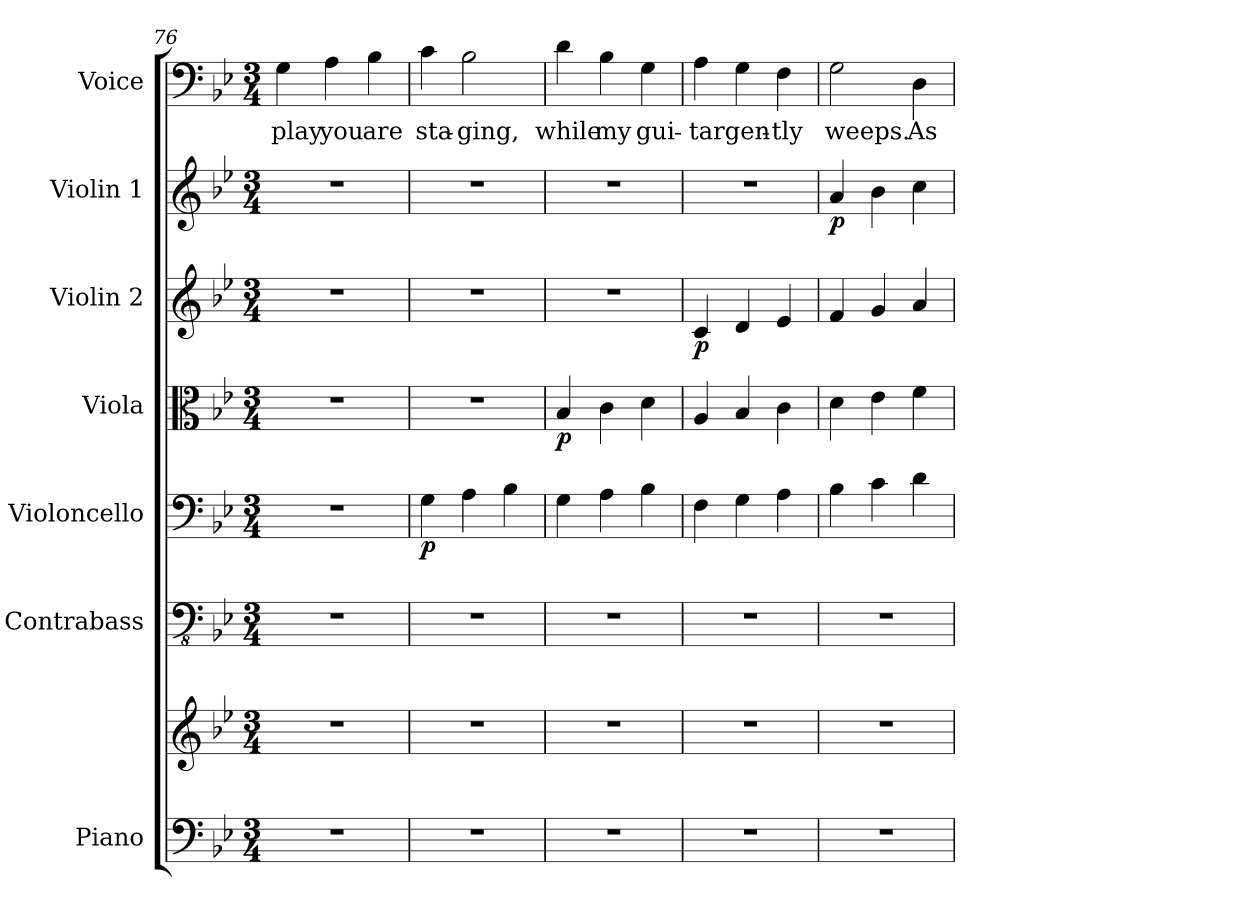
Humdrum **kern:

**kern	**kern	**kern	**kern	**dynam	**kern	**dynam	**kern	**dynam	**kern	**dynam	**kern	**text
*part7	*part7	*part6	*part5	*part5	*part4	*part4	*part3	*part3	*part2	*part2	*part1	*part1
*staff8	*staff7	*staff6	*staff5	*staff5	*staff4	*staff4	*staff3	*staff3	*staff2	*staff2	*staff1	*staff1
*I"Piano	*	*I"Contrabass	*I"Violoncello	*	*I"Viola	*	*I"Violin 2	*	*I"Violin 1	*	*I"Voice	*
*I'Pno.	*	*I'Cb.	*I'Vc.	*	*I'Vla.	*	*I'Vln. 2	*	*I'Vln. 1	*	*I'Vo.	*
*clefF4	*clefG2	*clefFv4	*clefF4	*	*clefC3	*	*clefG2	*	*clefG2	*	*clefF4	*
*	*	*ITrd7c12	*	*	*	*	*	*	*	*	*	*
*k[b-e-]	*k[b-e-]	*k[b-e-]	*k[b-e-]	*	*k[b-e-]	*	*k[b-e-]	*	*k[b-e-]	*	*k[b-e-]	*
*M3/4	*M3/4	*M3/4	*M3/4	*	*M3/4	*	*M3/4	*	*M3/4	*	*M3/4	*
=76	=76	=76	=76	=76	=76	=76	=76	=76	=76	=76	=76	=76
2.r	2.r	2.r	2.r	.	2.r	.	2.r	.	2.r	.	4G\	play
.	.	.	.	.	.	.	.	.	.	.	4A\	you
.	.	.	.	.	.	.	.	.	.	.	4B-\	are
=77	=77	=77	=77	=77	=77	=77	=77	=77	=77	=77	=77	=77
!	!	!	!	!LO:DY:b	!	!	!	!	!	!	!	!
2.r	2.r	2.r	4G\	p	2.r	.	2.r	.	2.r	.	4c\	sta-
.	.	.	4A\	.	.	.	.	.	.	.	2B-\	-ging,
.	.	.	4B-\	.	.	.	.	.	.	.	.	.
=78	=78	=78	=78	=78	=78	=78	=78	=78	=78	=78	=78	=78
!	!	!	!	!	!	!LO:DY:b	!	!	!	!	!	!
2.r	2.r	2.r	4G\	.	4B-/	p	2.r	.	2.r	.	4d\	while
.	.	.	4A\	.	4c\	.	.	.	.	.	4B-\	my
.	.	.	4B-\	.	4d\	.	.	.	.	.	4G\	gui-
!!LO:PB:g=z
=79	=79	=79	=79	=79	=79	=79	=79	=79	=79	=79	=79	=79
!	!	!	!	!	!	!	!	!LO:DY:b	!	!	!	!
2.r	2.r	2.r	4F\	.	4A/	.	4c/	p	2.r	.	4A\	-tar
.	.	.	4G\	.	4B-/	.	4d/	.	.	.	4G\	gen-
.	.	.	4A\	.	4c\	.	4e-/	.	.	.	4F\	-tly
=80	=80	=80	=80	=80	=80	=80	=80	=80	=80	=80	=80	=80
!	!	!	!	!	!	!	!	!	!	!LO:DY:b	!	!
2.r	2.r	2.r	4B-\	.	4d\	.	4f/	.	4a/	p	2G\	weeps.
.	.	.	4c\	.	4e-\	.	4g/	.	4b-\	.	.	.
.	.	.	4d\	.	4f\	.	4a/	.	4cc\	.	4D\	As
=	=	=	=	=	=	=	=	=	=	=	=	=
*-	*-	*-	*-	*-	*-	*-	*-	*-	*-	*-	*-	*-
